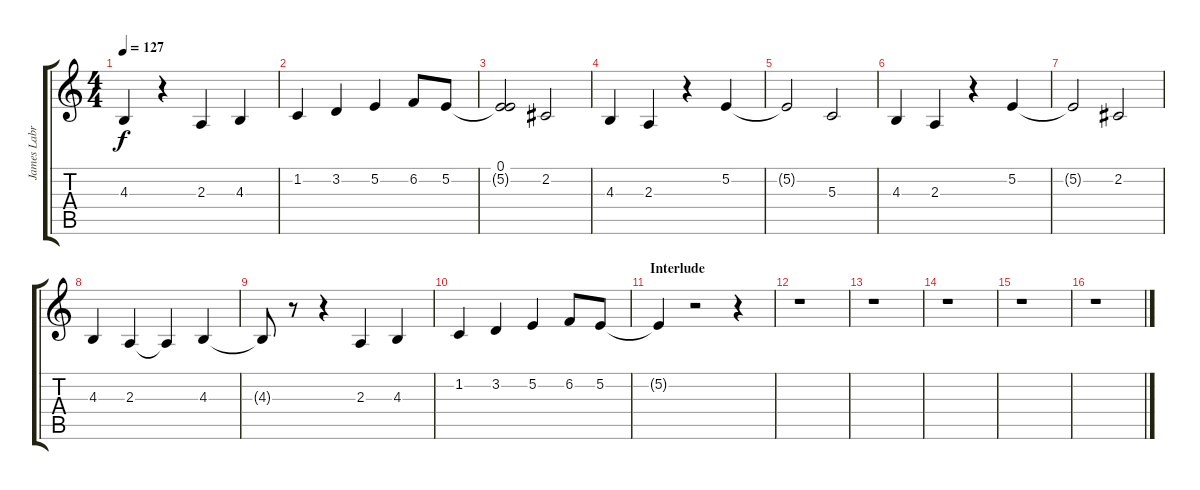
\track ("James Labrie" "James Labr") {instrument altosax}
\staff {score tabs}
\tuning (E4 B3 G3 D3 A2 E2) {hide}
\ts (4 4)
\tempo 127
\clef g2
\ks c
4.3{t}.4{dy f} r.4 2.3.4 4.3.4 |
1.2.4 3.2.4 5.2.4 6.2.8 5.2.8 |
(0.1 5.2{t}).2 2.2.2 |
4.3.4 2.3.4 r.4 5.2.4 |
5.2{t}.2 5.3.2 |
4.3.4 2.3.4 r.4 5.2.4 |
5.2{t}.2 2.2.2 |
4.3.4 2.3.4 2.3{t}.4 4.3.4 |
4.3{t}.8 r.8 r.4 2.3.4 4.3.4 |
1.2.4 3.2.4 5.2.4 6.2.8 5.2.8 |
\section ("" "Interlude")
5.2{t}.4 r.2 r.4 |
r.1 |
r.1 |
r.1 |
r.1 |
r.1
